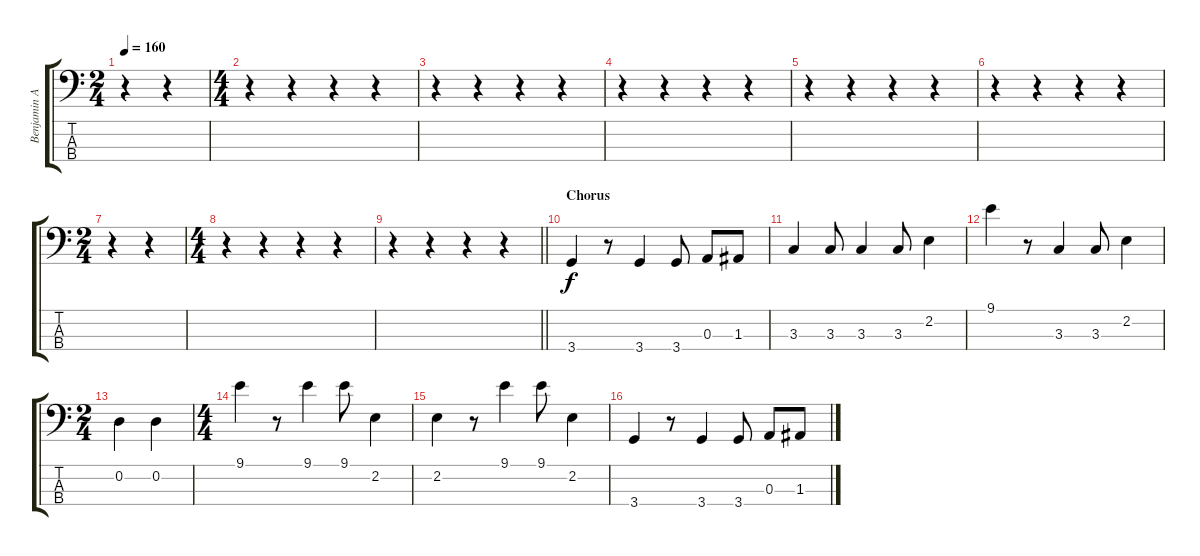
\track ("Benjamin Andre (Synth Bass)" "Benjamin A") {instrument synthbass1}
\staff {score tabs}
\tuning (G2 D2 A1 E1) {hide}
\ts (2 4)
\tempo 160
\clef f4
\ks c
r.4{dy f} r.4 |
\ts (4 4)
r.4 r.4 r.4 r.4 |
r.4 r.4 r.4 r.4 |
r.4 r.4 r.4 r.4 |
r.4 r.4 r.4 r.4 |
r.4 r.4 r.4 r.4 |
\ts (2 4)
r.4 r.4 |
\ts (4 4)
r.4 r.4 r.4 r.4 |
\barLineRight lightlight
r.4 r.4 r.4 r.4 |
\section ("" "Chorus")
3.4.4 r.8 3.4.4 3.4.8 0.3.8 1.3.8 |
3.3.4 3.3.8 3.3.4 3.3.8 2.2.4 |
9.1.4 r.8 3.3.4 3.3.8 2.2.4 |
\ts (2 4)
0.2.4 0.2.4 |
\ts (4 4)
9.1.4 r.8 9.1.4 9.1.8 2.2.4 |
2.2.4 r.8 9.1.4 9.1.8 2.2.4 |
3.4.4 r.8 3.4.4 3.4.8 0.3.8 1.3.8
